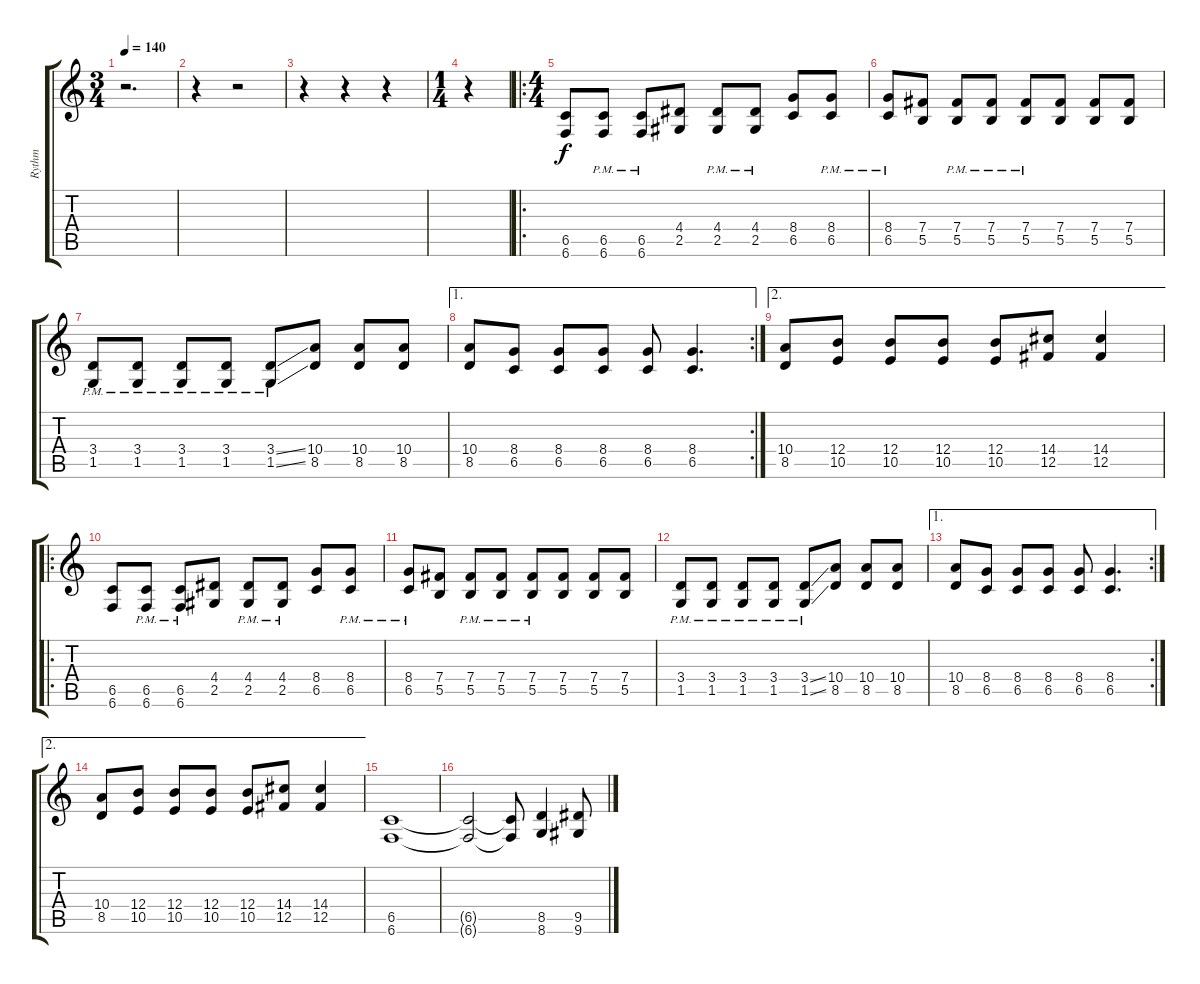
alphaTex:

\track ("Rythm" "Rythm") {instrument overdrivenguitar}
\staff {score tabs}
\tuning (Db4 Ab3 E3 B2 Gb2 B1) {hide}
\ts (3 4)
\tempo 140
\clef g2
\ks c
r.2{d dy f} |
r.4 r.2 |
r.4 r.4 r.4 |
\ts (1 4)
r.4 |
\ro
\ts (4 4)
(6.5 6.6).8 (6.5{pm} 6.6{pm}).8 (6.5{pm} 6.6{pm}).8 (4.4 2.5).8 (4.4{pm} 2.5{pm}).8 (4.4{pm} 2.5{pm}).8 (8.4 6.5).8 (8.4{pm} 6.5{pm}).8 |
(8.4{pm} 6.5{pm}).8 (7.4 5.5).8 (7.4{pm} 5.5{pm}).8 (7.4{pm} 5.5{pm}).8 (7.4{pm} 5.5{pm}).8 (7.4 5.5).8 (7.4 5.5).8 (7.4 5.5).8 |
(3.4{pm} 1.5{pm}).8 (3.4{pm} 1.5{pm}).8 (3.4{pm} 1.5{pm}).8 (3.4{pm} 1.5{pm}).8 (3.4{ss pm} 1.5{ss pm}).8 (10.4 8.5).8 (10.4 8.5).8 (10.4 8.5).8 |
\ae 1
\rc 2
(10.4 8.5).8 (8.4 6.5).8 (8.4 6.5).8 (8.4 6.5).8 (8.4 6.5).8 (8.4 6.5).4{d} |
\ae 2
(10.4 8.5).8 (12.4 10.5).8 (12.4 10.5).8 (12.4 10.5).8 (12.4 10.5).8 (14.4 12.5).8 (14.4 12.5).4 |
\ro
(6.5 6.6).8 (6.5{pm} 6.6{pm}).8 (6.5{pm} 6.6{pm}).8 (4.4 2.5).8 (4.4{pm} 2.5{pm}).8 (4.4{pm} 2.5{pm}).8 (8.4 6.5).8 (8.4{pm} 6.5{pm}).8 |
(8.4{pm} 6.5{pm}).8 (7.4 5.5).8 (7.4{pm} 5.5{pm}).8 (7.4{pm} 5.5{pm}).8 (7.4{pm} 5.5{pm}).8 (7.4 5.5).8 (7.4 5.5).8 (7.4 5.5).8 |
(3.4{pm} 1.5{pm}).8 (3.4{pm} 1.5{pm}).8 (3.4{pm} 1.5{pm}).8 (3.4{pm} 1.5{pm}).8 (3.4{ss pm} 1.5{ss pm}).8 (10.4 8.5).8 (10.4 8.5).8 (10.4 8.5).8 |
\ae 1
\rc 2
(10.4 8.5).8 (8.4 6.5).8 (8.4 6.5).8 (8.4 6.5).8 (8.4 6.5).8 (8.4 6.5).4{d} |
\ae 2
(10.4 8.5).8 (12.4 10.5).8 (12.4 10.5).8 (12.4 10.5).8 (12.4 10.5).8 (14.4 12.5).8 (14.4 12.5).4 |
(6.5 6.6).1 |
(6.5{t} 6.6{t}).2 (6.5{t} 6.6{t}).8 (8.5 8.6).4 (9.5 9.6).8
